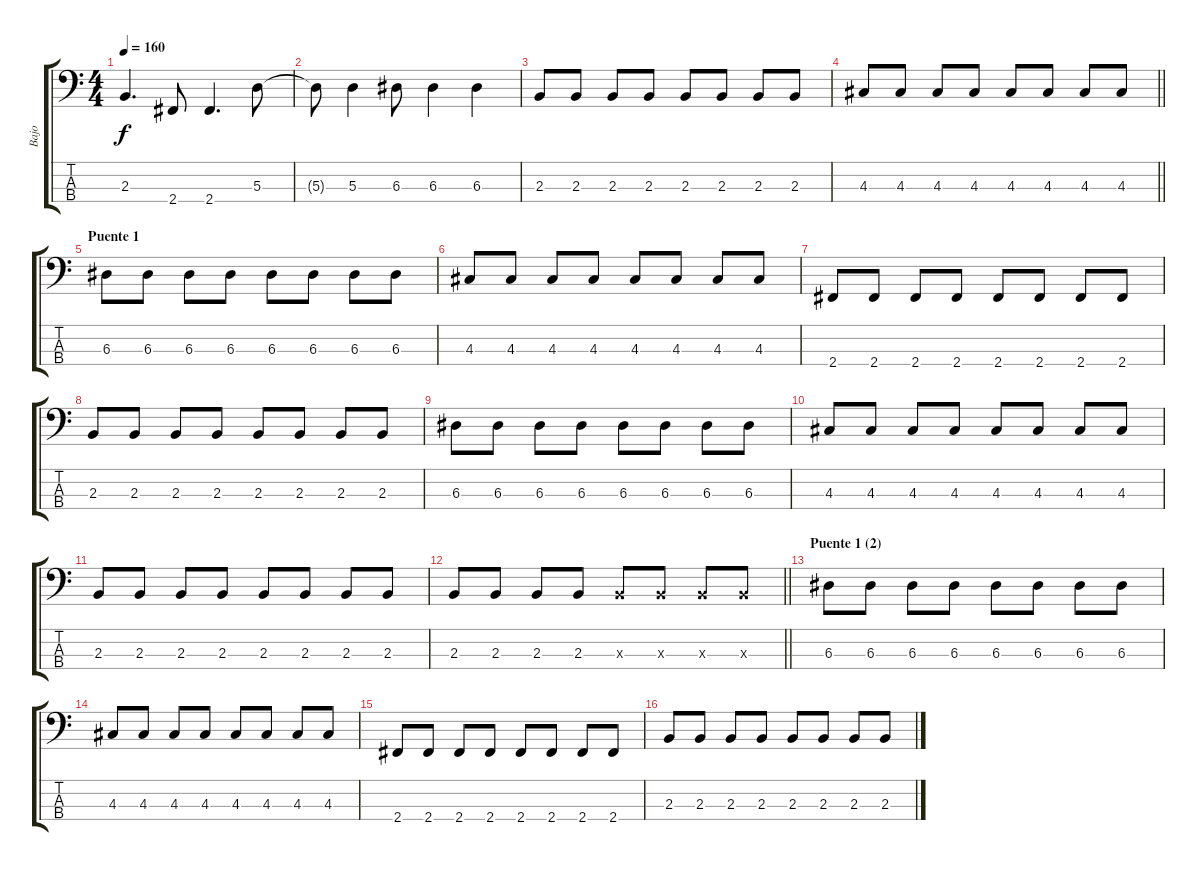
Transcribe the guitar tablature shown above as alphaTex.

\track ("Bajo" "Bajo") {instrument electricbasspick}
\staff {score tabs}
\tuning (G2 D2 A1 E1) {hide}
\ts (4 4)
\tempo 160
\clef f4
\ks c
2.3.4{d dy f} 2.4.8 2.4.4{d} 5.3.8 |
5.3{t}.8 5.3.4 6.3.8 6.3.4 6.3.4 |
2.3.8 2.3.8 2.3.8 2.3.8 2.3.8 2.3.8 2.3.8 2.3.8 |
\barLineRight lightlight
4.3.8 4.3.8 4.3.8 4.3.8 4.3.8 4.3.8 4.3.8 4.3.8 |
\section ("" "Puente 1")
6.3.8 6.3.8 6.3.8 6.3.8 6.3.8 6.3.8 6.3.8 6.3.8 |
4.3.8 4.3.8 4.3.8 4.3.8 4.3.8 4.3.8 4.3.8 4.3.8 |
2.4.8 2.4.8 2.4.8 2.4.8 2.4.8 2.4.8 2.4.8 2.4.8 |
2.3.8 2.3.8 2.3.8 2.3.8 2.3.8 2.3.8 2.3.8 2.3.8 |
6.3.8 6.3.8 6.3.8 6.3.8 6.3.8 6.3.8 6.3.8 6.3.8 |
4.3.8 4.3.8 4.3.8 4.3.8 4.3.8 4.3.8 4.3.8 4.3.8 |
2.3.8 2.3.8 2.3.8 2.3.8 2.3.8 2.3.8 2.3.8 2.3.8 |
\barLineRight lightlight
2.3.8 2.3.8 2.3.8 2.3.8 2.3{x}.8 2.3{x}.8 2.3{x}.8 2.3{x}.8 |
\section ("" "Puente 1 (2)")
6.3.8 6.3.8 6.3.8 6.3.8 6.3.8 6.3.8 6.3.8 6.3.8 |
4.3.8 4.3.8 4.3.8 4.3.8 4.3.8 4.3.8 4.3.8 4.3.8 |
2.4.8 2.4.8 2.4.8 2.4.8 2.4.8 2.4.8 2.4.8 2.4.8 |
2.3.8 2.3.8 2.3.8 2.3.8 2.3.8 2.3.8 2.3.8 2.3.8
